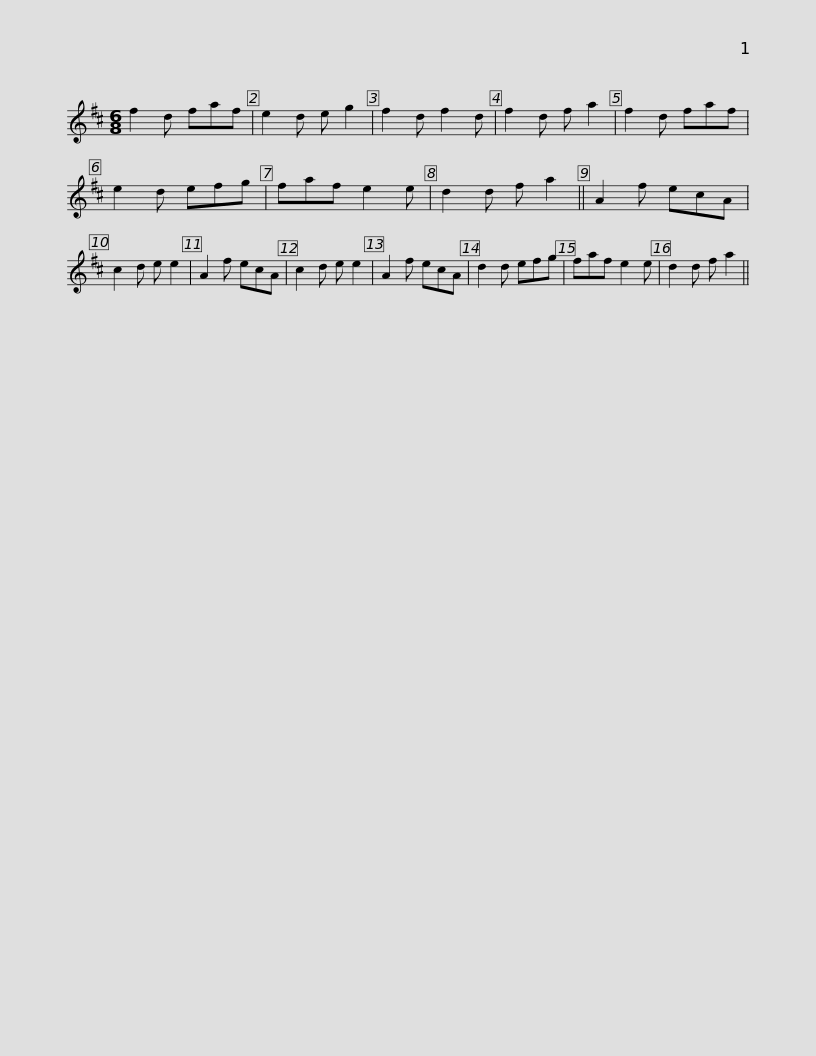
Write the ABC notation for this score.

X:1
L:1/8
M:6/8
I:linebreak $
K:D
V:1 treble
V:1
 f2 d faf | e2 d e g2 | f2 d f2 d | f2 d f a2 | f2 d faf | %5
 e2 d efg | faf e2 e | d2 d f a2 || A2 f ecA |$ c2 d e e2 | %10
 A2 f ecA | c2 d e e2 | A2 f ecA | d2 d efg | faf e2 e | %15
 d2 d f a2 || %16
